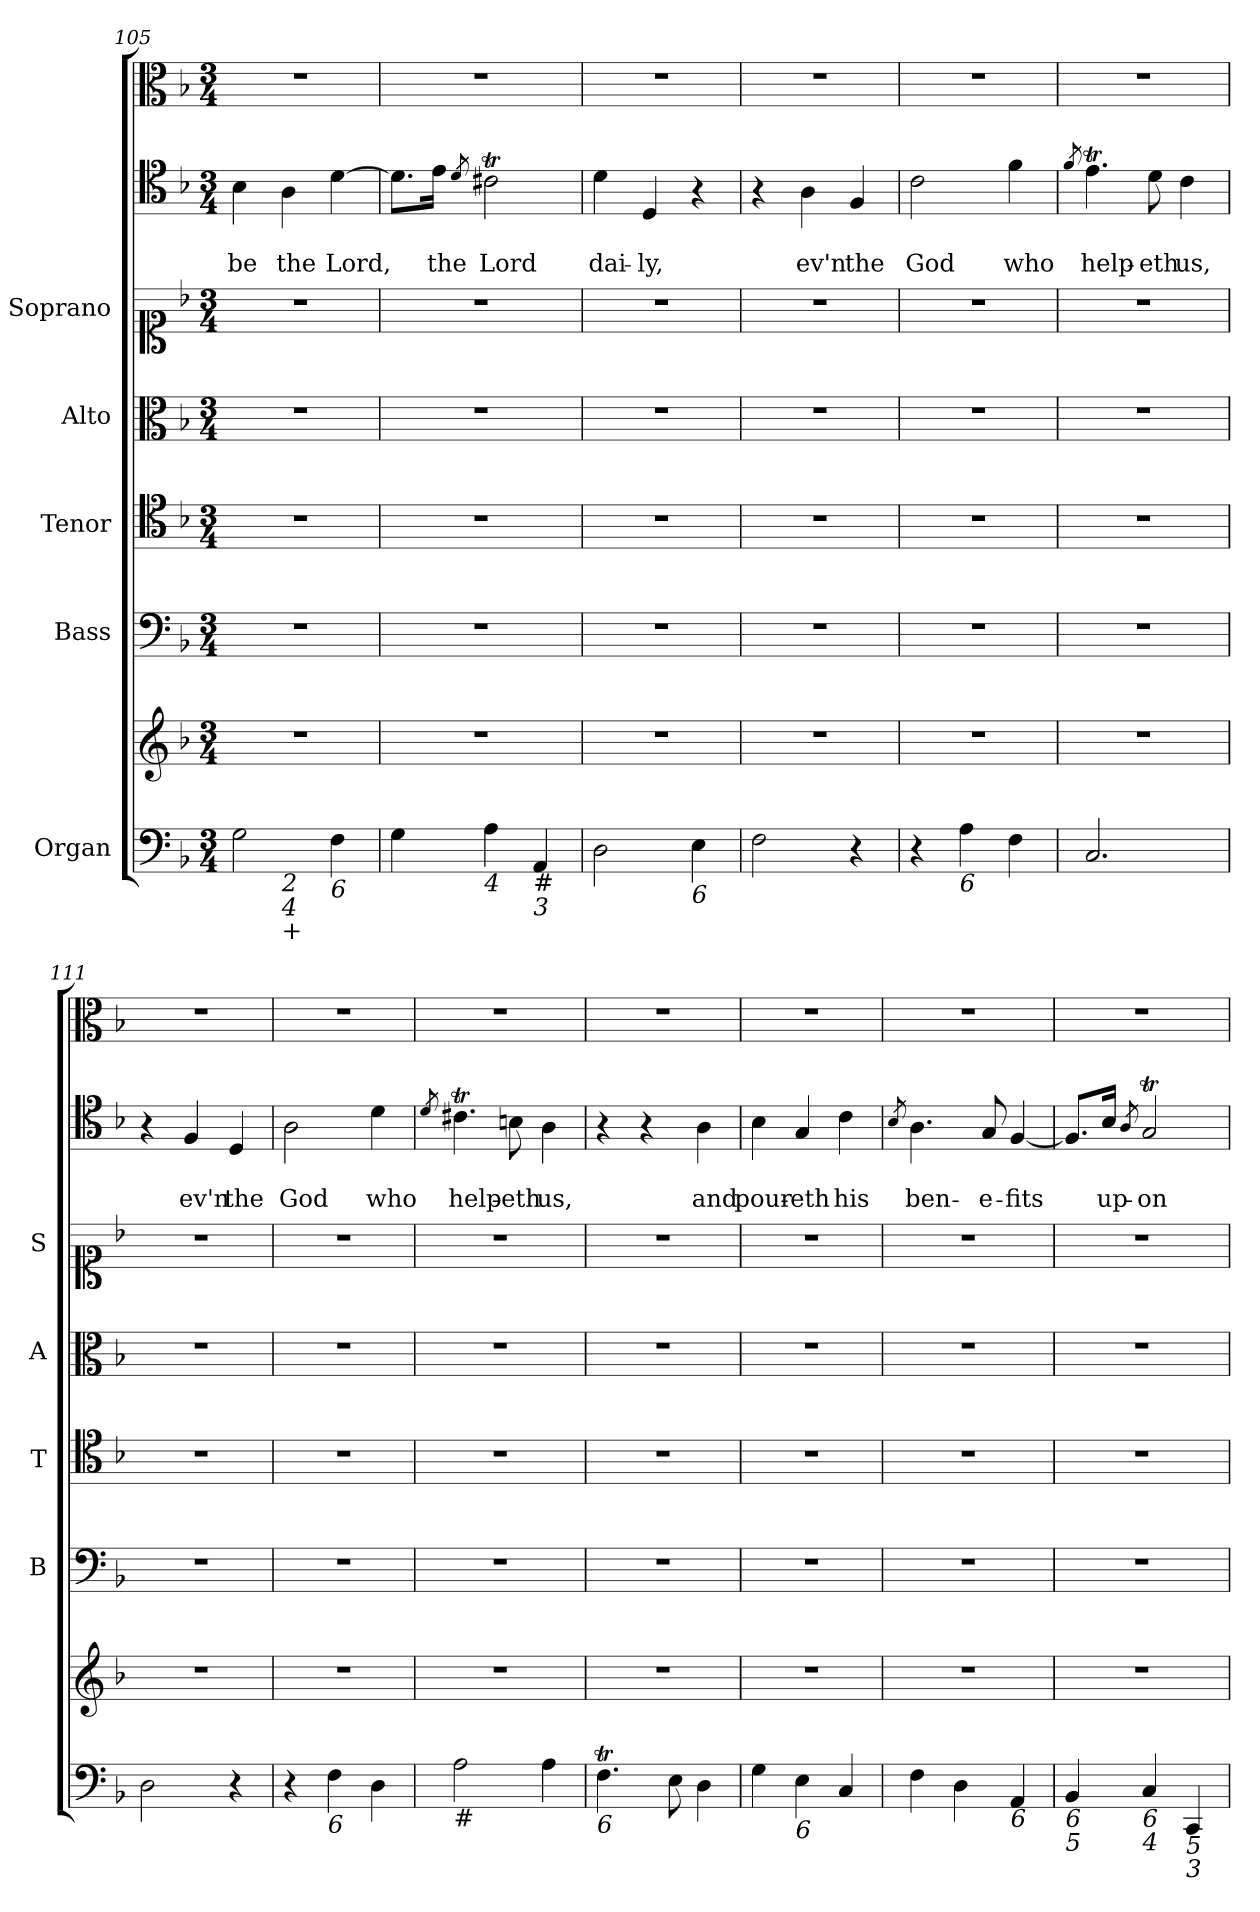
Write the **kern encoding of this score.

**kern	**kern	**kern	**kern	**kern	**kern	**kern	**text	**text	**kern
*part7	*part7	*part6	*part5	*part4	*part3	*part2	*part2	*part2	*part1
*staff8	*staff7	*staff6	*staff5	*staff4	*staff3	*staff2	*staff2	*staff2	*staff1
*I"Organ	*	*I"Bass	*I"Tenor	*I"Alto	*I"Soprano	*	*	*	*
*	*	*I'B	*I'T	*I'A	*I'S	*	*	*	*
*clefF4	*clefG2	*clefF4	*clefC4	*clefC3	*clefC1	*clefC4	*	*	*clefC3
*k[b-]	*k[b-]	*k[b-]	*k[b-]	*k[b-]	*k[b-]	*k[b-]	*	*	*k[b-]
*F:	*F:	*F:	*F:	*F:	*F:	*F:	*	*	*F:
*M3/4	*M3/4	*M3/4	*M3/4	*M3/4	*M3/4	*M3/4	*	*	*M3/4
=105	=105	=105	=105	=105	=105	=105	=105	=105	=105
!LO:TX:b:i:t=5	!	!	!	!	!	!	!	!	!
!	!	!	!	!	!	!	!	!LO:LY:b	!
*^	*	*	*	*	*	*	*	*	*
2G\	4ryy	2.r	2.r	2.r	2.r	2.r	4B-\	.	be	2.r
!	!LO:TX:b:i:t=2	!	!	!	!	!	!	!	!	!
!	!LO:TX:b:i:t=4	!	!	!	!	!	!	!	!	!
!	!LO:TX:b:i:t=+	!	!	!	!	!	!	!	!	!
!	!	!	!	!	!	!	!	!	!LO:LY:b	!
.	2ryy	.	.	.	.	.	4A\	.	the	.
!LO:TX:b:i:t=6	!	!	!	!	!	!	!	!	!	!
!	!	!	!	!	!	!	!	!	!LO:LY:b	!
4F\	.	.	.	.	.	.	[4d\	.	Lord,	.
=106	=106	=106	=106	=106	=106	=106	=106	=106	=106	=106
!LO:TX:b:i:t=6	!	!	!	!	!	!	!	!	!	!
!LO:TX:b:i:t=5	!	!	!	!	!	!	!	!	!	!
*v	*v	*	*	*	*	*	*	*	*	*
4G\	2.r	2.r	2.r	2.r	2.r	8.d\L]	.	.	2.r
!	!	!	!	!	!	!	!	!LO:LY:b	!
.	.	.	.	.	.	16e\Jk	.	the	.
.	.	.	.	.	.	8qd/	.	.	.
!LO:TX:b:i:t=4	!	!	!	!	!	!	!	!	!
!	!	!	!	!	!	!	!	!LO:LY:b	!
4A\	.	.	.	.	.	2c#Xt\	.	Lord	.
!LO:TX:b:t=#	!	!	!	!	!	!	!	!	!
!LO:TX:b:i:t=3	!	!	!	!	!	!	!	!	!
4AA/	.	.	.	.	.	.	.	.	.
=107	=107	=107	=107	=107	=107	=107	=107	=107	=107
!	!	!	!	!	!	!	!	!LO:LY:b	!
2D\	2.r	2.r	2.r	2.r	2.r	4d\	.	dai-	2.r
!	!	!	!	!	!	!	!	!LO:LY:b	!
.	.	.	.	.	.	4D/	.	-ly,	.
!LO:TX:b:i:t=6	!	!	!	!	!	!	!	!	!
4E\	.	.	.	.	.	4r	.	.	.
=108	=108	=108	=108	=108	=108	=108	=108	=108	=108
2F\	2.r	2.r	2.r	2.r	2.r	4r	.	.	2.r
!	!	!	!	!	!	!	!	!LO:LY:b	!
.	.	.	.	.	.	4A\	.	ev'n	.
!	!	!	!	!	!	!	!	!LO:LY:b	!
4r	.	.	.	.	.	4F/	.	the	.
=109	=109	=109	=109	=109	=109	=109	=109	=109	=109
!	!	!	!	!	!	!	!	!LO:LY:b	!
4r	2.r	2.r	2.r	2.r	2.r	2c\	.	God	2.r
!LO:TX:b:i:t=6	!	!	!	!	!	!	!	!	!
4A\	.	.	.	.	.	.	.	.	.
!	!	!	!	!	!	!	!	!LO:LY:b	!
4F\	.	.	.	.	.	4f\	.	who	.
=110	=110	=110	=110	=110	=110	=110	=110	=110	=110
.	.	.	.	.	.	8qf/	.	.	.
!	!	!	!	!	!	!	!	!LO:LY:b	!
2.C/	2.r	2.r	2.r	2.r	2.r	4.et\	.	help-	2.r
!	!	!	!	!	!	!	!	!LO:LY:b	!
.	.	.	.	.	.	8d\	.	-eth	.
!	!	!	!	!	!	!	!	!LO:LY:b	!
.	.	.	.	.	.	4c\	.	us,	.
=111	=111	=111	=111	=111	=111	=111	=111	=111	=111
2D\	2.r	2.r	2.r	2.r	2.r	4r	.	.	2.r
!	!	!	!	!	!	!	!	!LO:LY:b	!
.	.	.	.	.	.	4F/	.	ev'n	.
!	!	!	!	!	!	!	!	!LO:LY:b	!
4r	.	.	.	.	.	4D/	.	the	.
!!LO:LB:g=z
=112	=112	=112	=112	=112	=112	=112	=112	=112	=112
!	!	!	!	!	!	!	!	!LO:LY:b	!
4r	2.r	2.r	2.r	2.r	2.r	2A\	.	God	2.r
!LO:TX:b:i:t=6	!	!	!	!	!	!	!	!	!
4F\	.	.	.	.	.	.	.	.	.
!	!	!	!	!	!	!	!	!LO:LY:b	!
4D\	.	.	.	.	.	4d\	.	who	.
=113	=113	=113	=113	=113	=113	=113	=113	=113	=113
.	.	.	.	.	.	8qd/	.	.	.
!LO:TX:b:t=#	!	!	!	!	!	!	!	!	!
!	!	!	!	!	!	!	!	!LO:LY:b	!
2A\	2.r	2.r	2.r	2.r	2.r	4.c#Xt\	.	help-	2.r
!	!	!	!	!	!	!	!	!LO:LY:b	!
.	.	.	.	.	.	8Bn\	.	-eth	.
!	!	!	!	!	!	!	!	!LO:LY:b	!
4A\	.	.	.	.	.	4A\	.	us,	.
=114	=114	=114	=114	=114	=114	=114	=114	=114	=114
!LO:TX:b:i:t=6	!	!	!	!	!	!	!	!	!
4.FT\	2.r	2.r	2.r	2.r	2.r	4r	.	.	2.r
.	.	.	.	.	.	4r	.	.	.
8E\	.	.	.	.	.	.	.	.	.
!	!	!	!	!	!	!	!	!LO:LY:b	!
4D\	.	.	.	.	.	4A\	.	and	.
=115	=115	=115	=115	=115	=115	=115	=115	=115	=115
!	!	!	!	!	!	!	!	!LO:LY:b	!
4G\	2.r	2.r	2.r	2.r	2.r	4B-\	.	pour-	2.r
!LO:TX:b:i:t=6	!	!	!	!	!	!	!	!	!
!	!	!	!	!	!	!	!	!LO:LY:b	!
4E\	.	.	.	.	.	4G/	.	-eth	.
!	!	!	!	!	!	!	!	!LO:LY:b	!
4C/	.	.	.	.	.	4c\	.	his	.
=116	=116	=116	=116	=116	=116	=116	=116	=116	=116
.	.	.	.	.	.	8qB-/	.	.	.
!	!	!	!	!	!	!	!	!LO:LY:b	!
4F\	2.r	2.r	2.r	2.r	2.r	4.A\	.	ben-	2.r
4D\	.	.	.	.	.	.	.	.	.
!	!	!	!	!	!	!	!	!LO:LY:b	!
.	.	.	.	.	.	8G/	.	-e-	.
!LO:TX:b:i:t=6	!	!	!	!	!	!	!	!	!
!	!	!	!	!	!	!	!	!LO:LY:b	!
4AA/	.	.	.	.	.	[4F/	.	-fits	.
=117	=117	=117	=117	=117	=117	=117	=117	=117	=117
!LO:TX:b:i:t=6	!	!	!	!	!	!	!	!	!
!LO:TX:b:i:t=5	!	!	!	!	!	!	!	!	!
4BB-/	2.r	2.r	2.r	2.r	2.r	8.F/L]	.	.	2.r
!	!	!	!	!	!	!	!	!LO:LY:b	!
.	.	.	.	.	.	16B-/Jk	.	up-	.
.	.	.	.	.	.	8qA/	.	.	.
!LO:TX:b:i:t=6\n4	!	!	!	!	!	!	!	!	!
!	!	!	!	!	!	!	!	!LO:LY:b	!
4C/	.	.	.	.	.	2GT/	.	-on	.
!LO:TX:b:i:t=5\n3	!	!	!	!	!	!	!	!	!
4CC/	.	.	.	.	.	.	.	.	.
=	=	=	=	=	=	=	=	=	=
*-	*-	*-	*-	*-	*-	*-	*-	*-	*-
